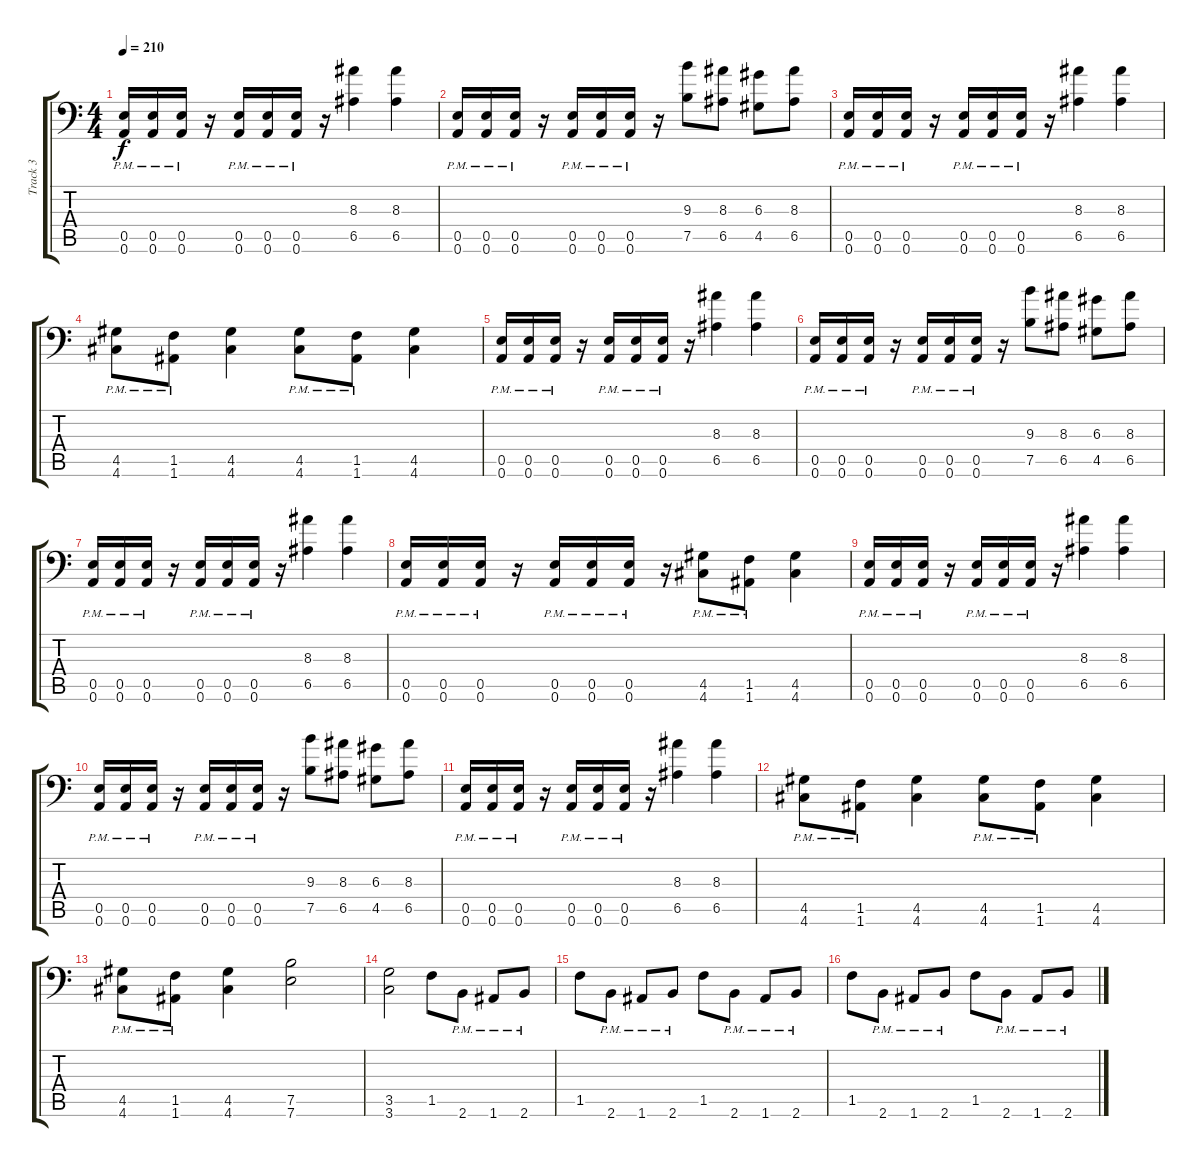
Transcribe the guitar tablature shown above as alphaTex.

\track ("Track 3" "Track 3") {instrument distortionguitar}
\staff {score tabs}
\tuning (B3 Gb3 D3 A2 E2 A1) {hide}
\ts (4 4)
\tempo 210
\clef f4
\ks c
(0.5{pm} 0.6{pm}).16{dy f} (0.5{pm} 0.6{pm}).16 (0.5{pm} 0.6{pm}).16 r.16 (0.5{pm} 0.6{pm}).16 (0.5{pm} 0.6{pm}).16 (0.5{pm} 0.6{pm}).16 r.16 (8.3 6.5).4 (8.3 6.5).4 |
(0.5{pm} 0.6{pm}).16 (0.5{pm} 0.6{pm}).16 (0.5{pm} 0.6{pm}).16 r.16 (0.5{pm} 0.6{pm}).16 (0.5{pm} 0.6{pm}).16 (0.5{pm} 0.6{pm}).16 r.16 (9.3 7.5).8 (8.3 6.5).8 (6.3 4.5).8 (8.3 6.5).8 |
(0.5{pm} 0.6{pm}).16 (0.5{pm} 0.6{pm}).16 (0.5{pm} 0.6{pm}).16 r.16 (0.5{pm} 0.6{pm}).16 (0.5{pm} 0.6{pm}).16 (0.5{pm} 0.6{pm}).16 r.16 (8.3 6.5).4 (8.3 6.5).4 |
(4.5{pm} 4.6{pm}).8 (1.5{pm} 1.6{pm}).8 (4.5 4.6).4 (4.5{pm} 4.6{pm}).8 (1.5{pm} 1.6{pm}).8 (4.5 4.6).4 |
(0.5{pm} 0.6{pm}).16 (0.5{pm} 0.6{pm}).16 (0.5{pm} 0.6{pm}).16 r.16 (0.5{pm} 0.6{pm}).16 (0.5{pm} 0.6{pm}).16 (0.5{pm} 0.6{pm}).16 r.16 (8.3 6.5).4 (8.3 6.5).4 |
(0.5{pm} 0.6{pm}).16 (0.5{pm} 0.6{pm}).16 (0.5{pm} 0.6{pm}).16 r.16 (0.5{pm} 0.6{pm}).16 (0.5{pm} 0.6{pm}).16 (0.5{pm} 0.6{pm}).16 r.16 (9.3 7.5).8 (8.3 6.5).8 (6.3 4.5).8 (8.3 6.5).8 |
(0.5{pm} 0.6{pm}).16 (0.5{pm} 0.6{pm}).16 (0.5{pm} 0.6{pm}).16 r.16 (0.5{pm} 0.6{pm}).16 (0.5{pm} 0.6{pm}).16 (0.5{pm} 0.6{pm}).16 r.16 (8.3 6.5).4 (8.3 6.5).4 |
(0.5{pm} 0.6{pm}).16 (0.5{pm} 0.6{pm}).16 (0.5{pm} 0.6{pm}).16 r.16 (0.5{pm} 0.6{pm}).16 (0.5{pm} 0.6{pm}).16 (0.5{pm} 0.6{pm}).16 r.16 (4.5{pm} 4.6{pm}).8 (1.5{pm} 1.6{pm}).8 (4.5 4.6).4 |
(0.5{pm} 0.6{pm}).16 (0.5{pm} 0.6{pm}).16 (0.5{pm} 0.6{pm}).16 r.16 (0.5{pm} 0.6{pm}).16 (0.5{pm} 0.6{pm}).16 (0.5{pm} 0.6{pm}).16 r.16 (8.3 6.5).4 (8.3 6.5).4 |
(0.5{pm} 0.6{pm}).16 (0.5{pm} 0.6{pm}).16 (0.5{pm} 0.6{pm}).16 r.16 (0.5{pm} 0.6{pm}).16 (0.5{pm} 0.6{pm}).16 (0.5{pm} 0.6{pm}).16 r.16 (9.3 7.5).8 (8.3 6.5).8 (6.3 4.5).8 (8.3 6.5).8 |
(0.5{pm} 0.6{pm}).16 (0.5{pm} 0.6{pm}).16 (0.5{pm} 0.6{pm}).16 r.16 (0.5{pm} 0.6{pm}).16 (0.5{pm} 0.6{pm}).16 (0.5{pm} 0.6{pm}).16 r.16 (8.3 6.5).4 (8.3 6.5).4 |
(4.5{pm} 4.6{pm}).8 (1.5{pm} 1.6{pm}).8 (4.5 4.6).4 (4.5{pm} 4.6{pm}).8 (1.5{pm} 1.6{pm}).8 (4.5 4.6).4 |
(4.5{pm} 4.6{pm}).8 (1.5{pm} 1.6{pm}).8 (4.5 4.6).4 (7.5 7.6).2 |
(3.5 3.6).2 1.5.8 2.6{pm}.8 1.6{pm}.8 2.6{pm}.8 |
1.5.8 2.6{pm}.8 1.6{pm}.8 2.6{pm}.8 1.5.8 2.6{pm}.8 1.6{pm}.8 2.6{pm}.8 |
1.5.8 2.6{pm}.8 1.6{pm}.8 2.6{pm}.8 1.5.8 2.6{pm}.8 1.6{pm}.8 2.6{pm}.8
